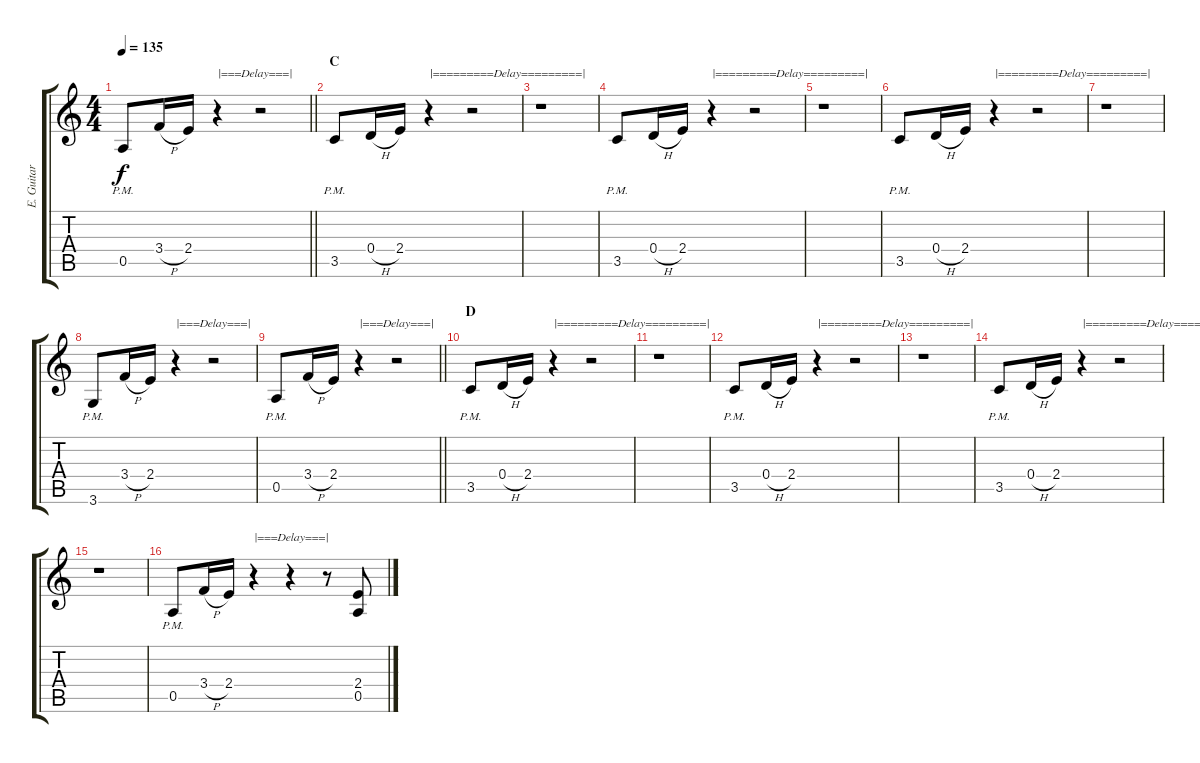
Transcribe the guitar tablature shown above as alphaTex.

\track ("E. Guitar II" "E. Guitar ") {instrument overdrivenguitar}
\staff {score tabs}
\tuning (E4 B3 G3 D3 A2 E2) {hide}
\ts (4 4)
\tempo 135
\clef g2
\barLineRight lightlight
\ks c
0.5{pm}.8{dy f} 3.4{h}.16 2.4.16 r.4{txt "|===Delay===|"} r.2 |
\section ("" "C")
3.5{pm}.8 0.4{h}.16 2.4.16 r.4{txt "|=========Delay=========|"} r.2 |
r.1 |
3.5{pm}.8 0.4{h}.16 2.4.16 r.4{txt "|=========Delay=========|"} r.2 |
r.1 |
3.5{pm}.8 0.4{h}.16 2.4.16 r.4{txt "|=========Delay=========|"} r.2 |
r.1 |
3.6{pm}.8 3.4{h}.16 2.4.16 r.4{txt "|===Delay===|"} r.2 |
\barLineRight lightlight
0.5{pm}.8 3.4{h}.16 2.4.16 r.4{txt "|===Delay===|"} r.2 |
\section ("" "D")
3.5{pm}.8 0.4{h}.16 2.4.16 r.4{txt "|=========Delay=========|"} r.2 |
r.1 |
3.5{pm}.8 0.4{h}.16 2.4.16 r.4{txt "|=========Delay=========|"} r.2 |
r.1 |
3.5{pm}.8 0.4{h}.16 2.4.16 r.4{txt "|=========Delay=========|"} r.2 |
r.1 |
0.5{pm}.8 3.4{h}.16 2.4.16 r.4{txt "|===Delay===|"} r.4 r.8 (2.4 0.5).8
